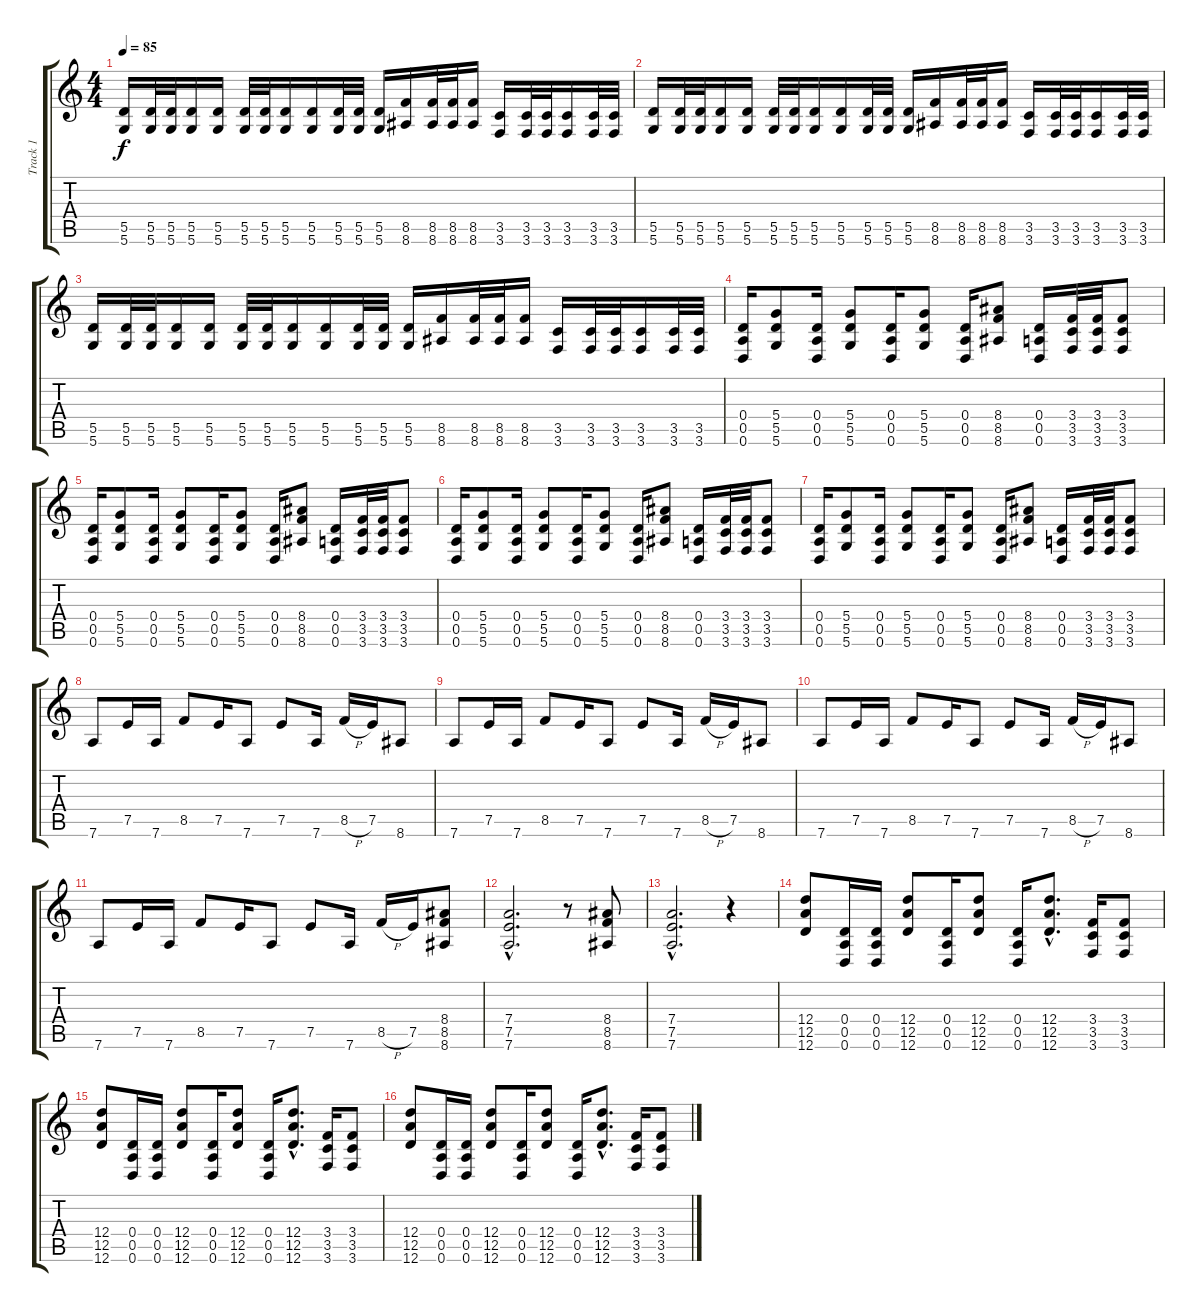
\track ("Track 1" "Track 1") {instrument overdrivenguitar}
\staff {score tabs}
\tuning (E4 B3 G3 D3 A2 D2) {hide}
\ts (4 4)
\tempo 85
\clef g2
\ks c
(5.5 5.6).16{dy f} (5.5 5.6).32 (5.5 5.6).32 (5.5 5.6).16 (5.5 5.6).16 (5.5 5.6).32 (5.5 5.6).32 (5.5 5.6).16 (5.5 5.6).16 (5.5 5.6).32 (5.5 5.6).32 (5.5 5.6).16 (8.5 8.6).16 (8.5 8.6).32 (8.5 8.6).32 (8.5 8.6).16 (3.5 3.6).16 (3.5 3.6).32 (3.5 3.6).32 (3.5 3.6).16 (3.5 3.6).32 (3.5 3.6).32 |
(5.5 5.6).16 (5.5 5.6).32 (5.5 5.6).32 (5.5 5.6).16 (5.5 5.6).16 (5.5 5.6).32 (5.5 5.6).32 (5.5 5.6).16 (5.5 5.6).16 (5.5 5.6).32 (5.5 5.6).32 (5.5 5.6).16 (8.5 8.6).16 (8.5 8.6).32 (8.5 8.6).32 (8.5 8.6).16 (3.5 3.6).16 (3.5 3.6).32 (3.5 3.6).32 (3.5 3.6).16 (3.5 3.6).32 (3.5 3.6).32 |
(5.5 5.6).16 (5.5 5.6).32 (5.5 5.6).32 (5.5 5.6).16 (5.5 5.6).16 (5.5 5.6).32 (5.5 5.6).32 (5.5 5.6).16 (5.5 5.6).16 (5.5 5.6).32 (5.5 5.6).32 (5.5 5.6).16 (8.5 8.6).16 (8.5 8.6).32 (8.5 8.6).32 (8.5 8.6).16 (3.5 3.6).16 (3.5 3.6).32 (3.5 3.6).32 (3.5 3.6).16{instrument overdrivenguitar} (3.5 3.6).32 (3.5 3.6).32 |
(0.4 0.5 0.6).16 (5.4 5.5 5.6).8 (0.4 0.5 0.6).16 (5.4 5.5 5.6).8 (0.4 0.5 0.6).16 (5.4 5.5 5.6).8 (0.4 0.5 0.6).16 (8.4 8.5 8.6).8 (0.4 0.5 0.6).16 (3.4 3.5 3.6).32 (3.4 3.5 3.6).32 (3.4 3.5 3.6).8 |
(0.4 0.5 0.6).16 (5.4 5.5 5.6).8 (0.4 0.5 0.6).16 (5.4 5.5 5.6).8 (0.4 0.5 0.6).16 (5.4 5.5 5.6).8 (0.4 0.5 0.6).16 (8.4 8.5 8.6).8 (0.4 0.5 0.6).16 (3.4 3.5 3.6).32 (3.4 3.5 3.6).32 (3.4 3.5 3.6).8 |
(0.4 0.5 0.6).16 (5.4 5.5 5.6).8 (0.4 0.5 0.6).16 (5.4 5.5 5.6).8 (0.4 0.5 0.6).16 (5.4 5.5 5.6).8 (0.4 0.5 0.6).16 (8.4 8.5 8.6).8 (0.4 0.5 0.6).16 (3.4 3.5 3.6).32 (3.4 3.5 3.6).32 (3.4 3.5 3.6).8 |
(0.4 0.5 0.6).16 (5.4 5.5 5.6).8 (0.4 0.5 0.6).16 (5.4 5.5 5.6).8 (0.4 0.5 0.6).16 (5.4 5.5 5.6).8 (0.4 0.5 0.6).16 (8.4 8.5 8.6).8 (0.4 0.5 0.6).16 (3.4 3.5 3.6).32 (3.4 3.5 3.6).32 (3.4 3.5 3.6).8 |
7.6.8 7.5.16 7.6.16 8.5.8 7.5.16 7.6.8 7.5.8 7.6.16 8.5{h}.16 7.5.16 8.6.8 |
7.6.8 7.5.16 7.6.16 8.5.8 7.5.16 7.6.8 7.5.8 7.6.16 8.5{h}.16 7.5.16 8.6.8 |
7.6.8 7.5.16 7.6.16 8.5.8 7.5.16 7.6.8 7.5.8 7.6.16 8.5{h}.16 7.5.16 8.6.8 |
7.6.8 7.5.16 7.6.16 8.5.8 7.5.16 7.6.8 7.5.8 7.6.16 8.5{h}.16 7.5.16 (8.4 8.5 8.6).8 |
(7.4{hac} 7.5{hac} 7.6{hac}).2{d} r.8 (8.4 8.5 8.6).8 |
(7.4{hac} 7.5{hac} 7.6{hac}).2{d} r.4 |
(12.4 12.5 12.6).8 (0.4 0.5 0.6).16 (0.4 0.5 0.6).16 (12.4 12.5 12.6).8 (0.4 0.5 0.6).16 (12.4 12.5 12.6).8 (0.4 0.5 0.6).16 (12.4{hac} 12.5{hac} 12.6{hac}).8{d} (3.4 3.5 3.6).16 (3.4 3.5 3.6).8 |
(12.4 12.5 12.6).8 (0.4 0.5 0.6).16 (0.4 0.5 0.6).16 (12.4 12.5 12.6).8 (0.4 0.5 0.6).16 (12.4 12.5 12.6).8 (0.4 0.5 0.6).16 (12.4{hac} 12.5{hac} 12.6{hac}).8{d} (3.4 3.5 3.6).16 (3.4 3.5 3.6).8 |
(12.4 12.5 12.6).8 (0.4 0.5 0.6).16 (0.4 0.5 0.6).16 (12.4 12.5 12.6).8 (0.4 0.5 0.6).16 (12.4 12.5 12.6).8 (0.4 0.5 0.6).16 (12.4{hac} 12.5{hac} 12.6{hac}).8{d} (3.4 3.5 3.6).16 (3.4 3.5 3.6).8
